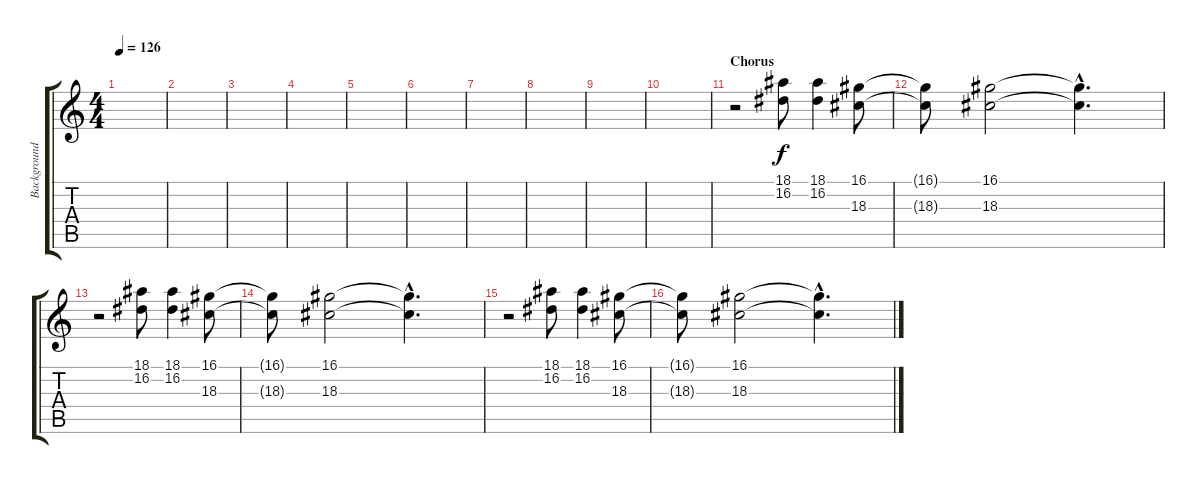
\track ("Background Vocals" "Background") {instrument trombone}
\staff {score tabs}
\tuning (E4 B3 G3 D3 A2 E2) {hide}
\ts (4 4)
\tempo 126
\clef g2
\ks c
|
|
|
|
|
|
|
|
|
|
\section ("" "Chorus")
r.2 (18.1 16.2).8 (18.1 16.2).4 (16.1 18.3).8 |
(16.1{t} 18.3{t}).8 (16.1 18.3).2 (16.1{hac t} 18.3{hac t}).4{d} |
r.2 (18.1 16.2).8 (18.1 16.2).4 (16.1 18.3).8 |
(16.1{t} 18.3{t}).8 (16.1 18.3).2 (16.1{hac t} 18.3{hac t}).4{d} |
r.2 (18.1 16.2).8 (18.1 16.2).4 (16.1 18.3).8 |
(16.1{t} 18.3{t}).8 (16.1 18.3).2 (16.1{hac t} 18.3{hac t}).4{d}
